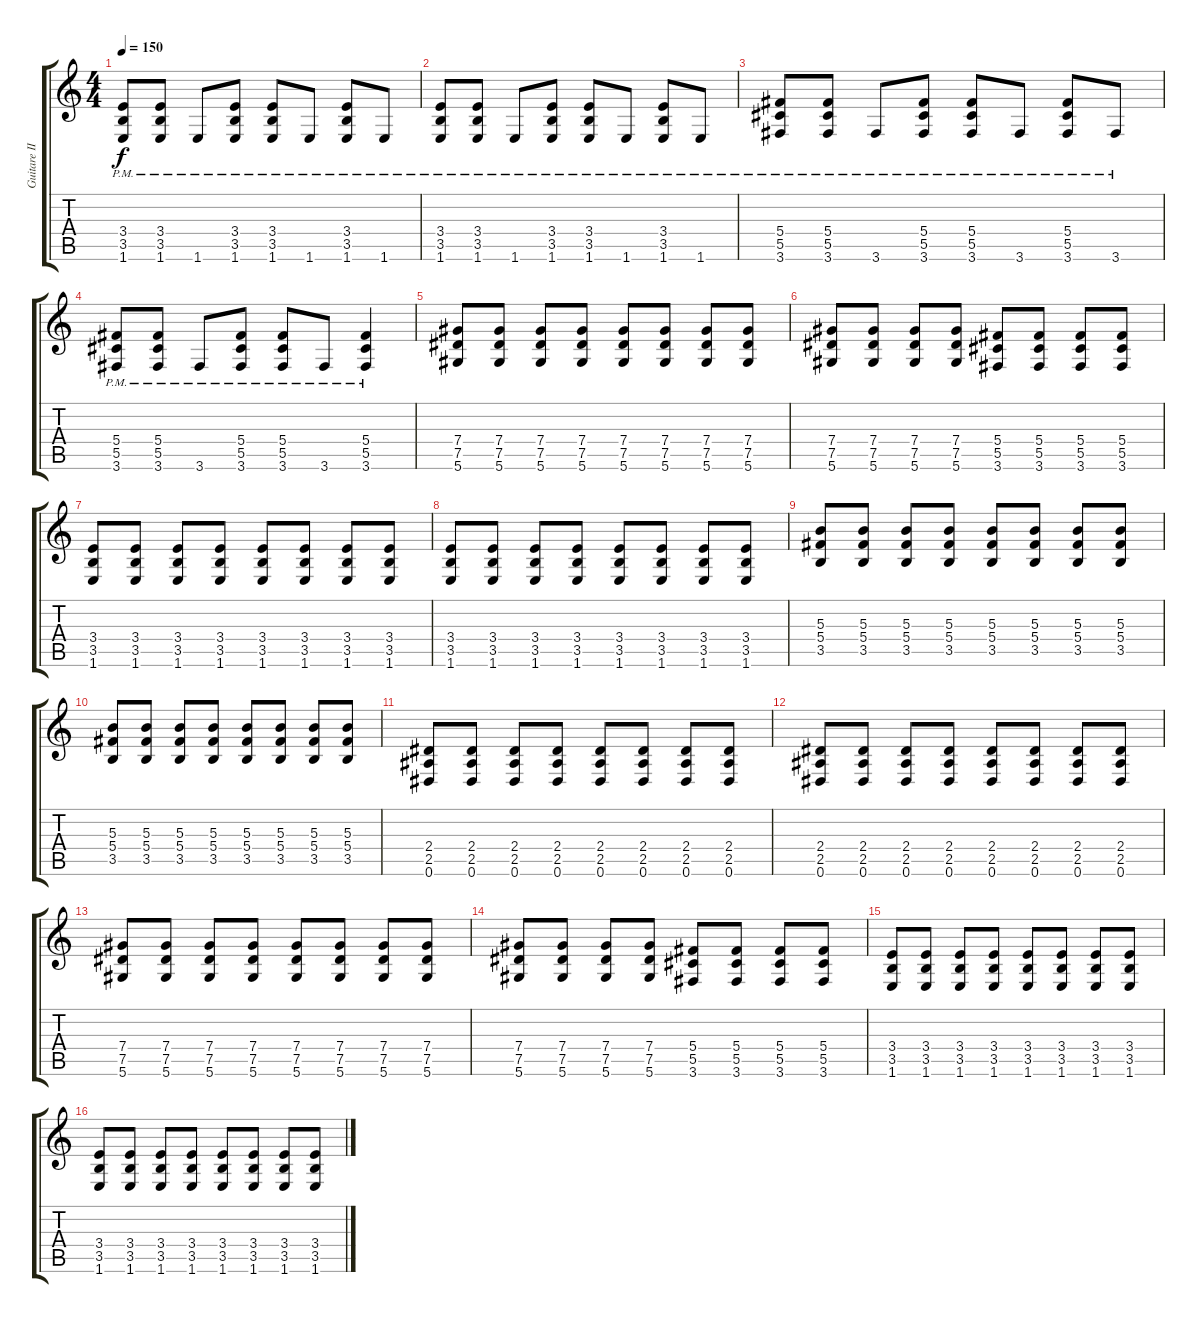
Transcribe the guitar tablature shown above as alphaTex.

\track ("Guitare II" "Guitare II") {instrument distortionguitar}
\staff {score tabs}
\tuning (Eb4 Bb3 Gb3 Db3 Ab2 Eb2) {hide}
\ts (4 4)
\tempo 150
\clef g2
\ks c
(3.4{pm} 3.5{pm} 1.6{pm}).8{dy f} (3.4{pm} 3.5{pm} 1.6{pm}).8 1.6{pm}.8 (3.4{pm} 3.5{pm} 1.6{pm}).8 (3.4{pm} 3.5{pm} 1.6{pm}).8 1.6{pm}.8 (3.4{pm} 3.5{pm} 1.6{pm}).8 1.6{pm}.8 |
(3.4{pm} 3.5{pm} 1.6{pm}).8 (3.4{pm} 3.5{pm} 1.6{pm}).8 1.6{pm}.8 (3.4{pm} 3.5{pm} 1.6{pm}).8 (3.4{pm} 3.5{pm} 1.6{pm}).8 1.6{pm}.8 (3.4{pm} 3.5{pm} 1.6{pm}).8 1.6{pm}.8 |
(5.4{pm} 5.5{pm} 3.6{pm}).8 (5.4{pm} 5.5{pm} 3.6{pm}).8 3.6{pm}.8 (5.4{pm} 5.5{pm} 3.6{pm}).8 (5.4{pm} 5.5{pm} 3.6{pm}).8 3.6{pm}.8 (5.4{pm} 5.5{pm} 3.6{pm}).8 3.6{pm}.8 |
(5.4{pm} 5.5{pm} 3.6{pm}).8 (5.4{pm} 5.5{pm} 3.6{pm}).8 3.6{pm}.8 (5.4{pm} 5.5{pm} 3.6{pm}).8 (5.4{pm} 5.5{pm} 3.6{pm}).8 3.6{pm}.8 (5.4{pm} 5.5{pm} 3.6{pm}).4 |
(7.4 7.5 5.6).8 (7.4 7.5 5.6).8 (7.4 7.5 5.6).8 (7.4 7.5 5.6).8 (7.4 7.5 5.6).8 (7.4 7.5 5.6).8 (7.4 7.5 5.6).8 (7.4 7.5 5.6).8 |
(7.4 7.5 5.6).8 (7.4 7.5 5.6).8 (7.4 7.5 5.6).8 (7.4 7.5 5.6).8 (5.4 5.5 3.6).8 (5.4 5.5 3.6).8 (5.4 5.5 3.6).8 (5.4 5.5 3.6).8 |
(3.4 3.5 1.6).8 (3.4 3.5 1.6).8 (3.4 3.5 1.6).8 (3.4 3.5 1.6).8 (3.4 3.5 1.6).8 (3.4 3.5 1.6).8 (3.4 3.5 1.6).8 (3.4 3.5 1.6).8 |
(3.4 3.5 1.6).8 (3.4 3.5 1.6).8 (3.4 3.5 1.6).8 (3.4 3.5 1.6).8 (3.4 3.5 1.6).8 (3.4 3.5 1.6).8 (3.4 3.5 1.6).8 (3.4 3.5 1.6).8 |
(5.3 5.4 3.5).8 (5.3 5.4 3.5).8 (5.3 5.4 3.5).8 (5.3 5.4 3.5).8 (5.3 5.4 3.5).8 (5.3 5.4 3.5).8 (5.3 5.4 3.5).8 (5.3 5.4 3.5).8 |
(5.3 5.4 3.5).8 (5.3 5.4 3.5).8 (5.3 5.4 3.5).8 (5.3 5.4 3.5).8 (5.3 5.4 3.5).8 (5.3 5.4 3.5).8 (5.3 5.4 3.5).8 (5.3 5.4 3.5).8 |
(2.4 2.5 0.6).8 (2.4 2.5 0.6).8 (2.4 2.5 0.6).8 (2.4 2.5 0.6).8 (2.4 2.5 0.6).8 (2.4 2.5 0.6).8 (2.4 2.5 0.6).8 (2.4 2.5 0.6).8 |
(2.4 2.5 0.6).8 (2.4 2.5 0.6).8 (2.4 2.5 0.6).8 (2.4 2.5 0.6).8 (2.4 2.5 0.6).8 (2.4 2.5 0.6).8 (2.4 2.5 0.6).8 (2.4 2.5 0.6).8 |
(7.4 7.5 5.6).8 (7.4 7.5 5.6).8 (7.4 7.5 5.6).8 (7.4 7.5 5.6).8 (7.4 7.5 5.6).8 (7.4 7.5 5.6).8 (7.4 7.5 5.6).8 (7.4 7.5 5.6).8 |
(7.4 7.5 5.6).8 (7.4 7.5 5.6).8 (7.4 7.5 5.6).8 (7.4 7.5 5.6).8 (5.4 5.5 3.6).8 (5.4 5.5 3.6).8 (5.4 5.5 3.6).8 (5.4 5.5 3.6).8 |
(3.4 3.5 1.6).8 (3.4 3.5 1.6).8 (3.4 3.5 1.6).8 (3.4 3.5 1.6).8 (3.4 3.5 1.6).8 (3.4 3.5 1.6).8 (3.4 3.5 1.6).8 (3.4 3.5 1.6).8 |
(3.4 3.5 1.6).8 (3.4 3.5 1.6).8 (3.4 3.5 1.6).8 (3.4 3.5 1.6).8 (3.4 3.5 1.6).8 (3.4 3.5 1.6).8 (3.4 3.5 1.6).8 (3.4 3.5 1.6).8
